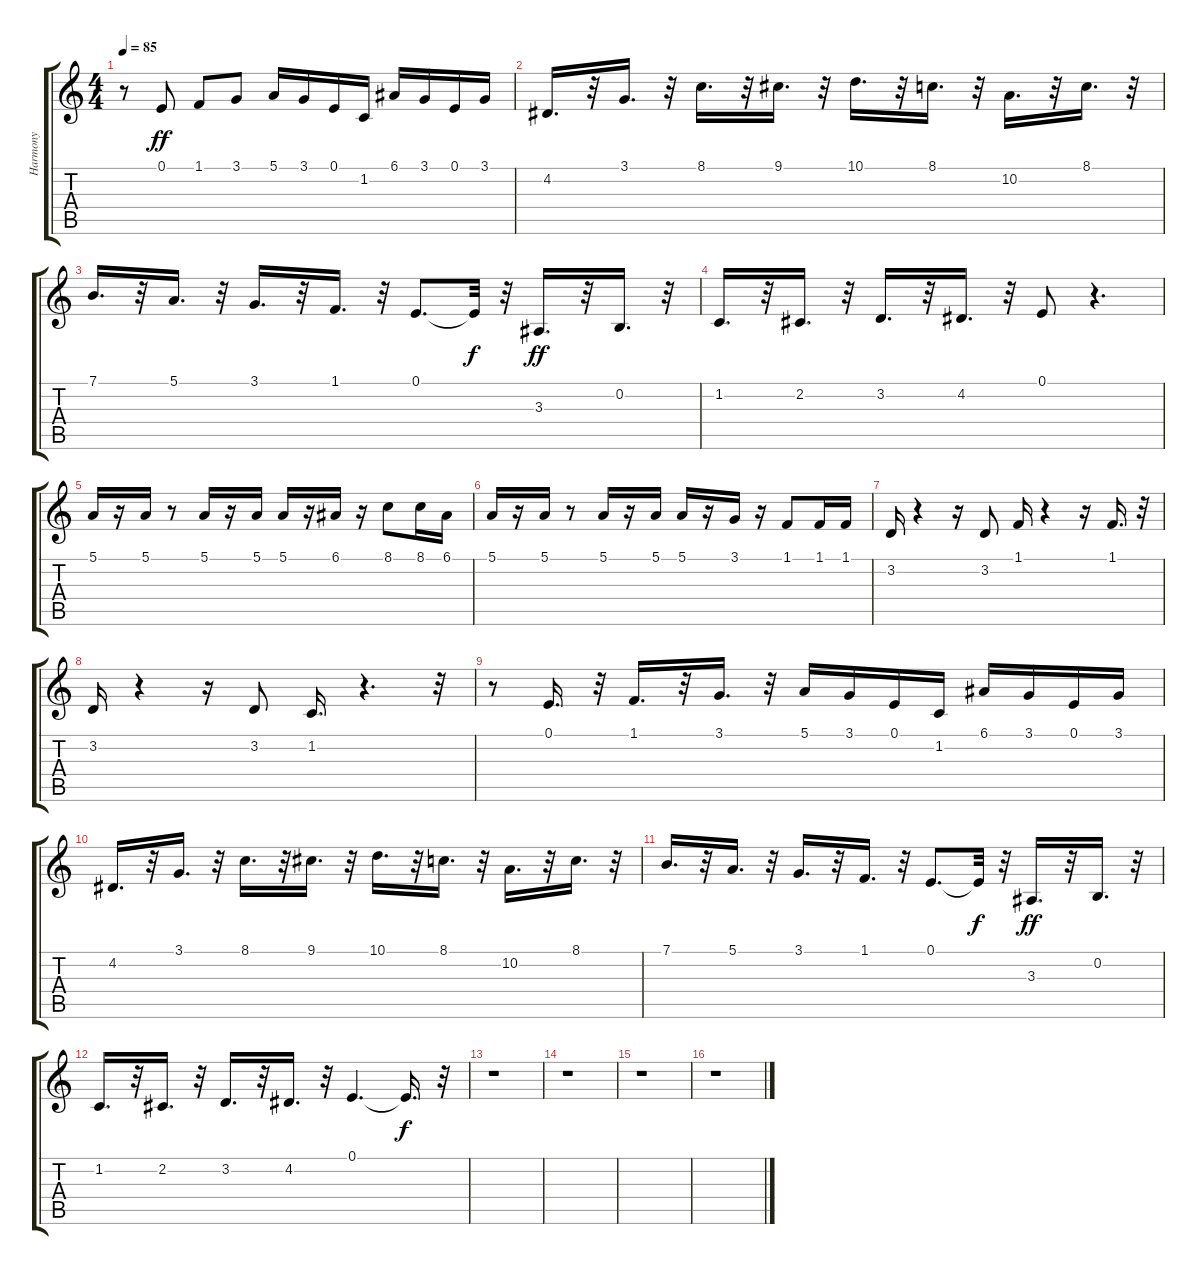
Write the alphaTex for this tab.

\track ("Harmony" "Harmony") {instrument clarinet}
\staff {score tabs}
\tuning (E4 B3 G3 D3 A2 E2) {hide}
\ts (4 4)
\tempo 85
\clef g2
\ks c
r.8{dy ff} 0.1.8 1.1.8 3.1.8 5.1.16 3.1.16 0.1.16 1.2.16 6.1.16 3.1.16 0.1.16 3.1.16 |
4.2.16{d} r.32 3.1.16{d} r.32 8.1.16{d} r.32 9.1.16{d} r.32 10.1.16{d} r.32 8.1.16{d} r.32 10.2.16{d} r.32 8.1.16{d} r.32 |
7.1.16{d} r.32 5.1.16{d} r.32 3.1.16{d} r.32 1.1.16{d} r.32 0.1.8{d} 0.1{t}.32{dy f} r.32 3.3.16{d dy ff} r.32 0.2.16{d} r.32 |
1.2.16{d} r.32 2.2.16{d} r.32 3.2.16{d} r.32 4.2.16{d} r.32 0.1.8 r.4{d} |
5.1.16 r.16 5.1.16 r.8 5.1.16 r.16 5.1.16 5.1.16 r.16 6.1.16 r.16 8.1.8 8.1.16 6.1.16 |
5.1.16 r.16 5.1.16 r.8 5.1.16 r.16 5.1.16 5.1.16 r.16 3.1.16 r.16 1.1.8 1.1.16 1.1.16 |
3.2.16 r.4 r.16 3.2.8 1.1.16 r.4 r.16 1.1.16{d} r.32 |
3.2.16 r.4 r.16 3.2.8 1.2.16{d} r.4{d} r.32 |
r.8 0.1.16{d} r.32 1.1.16{d} r.32 3.1.16{d} r.32 5.1.16 3.1.16 0.1.16 1.2.16 6.1.16 3.1.16 0.1.16 3.1.16 |
4.2.16{d} r.32 3.1.16{d} r.32 8.1.16{d} r.32 9.1.16{d} r.32 10.1.16{d} r.32 8.1.16{d} r.32 10.2.16{d} r.32 8.1.16{d} r.32 |
7.1.16{d} r.32 5.1.16{d} r.32 3.1.16{d} r.32 1.1.16{d} r.32 0.1.8{d} 0.1{t}.32{dy f} r.32 3.3.16{d dy ff} r.32 0.2.16{d} r.32 |
1.2.16{d} r.32 2.2.16{d} r.32 3.2.16{d} r.32 4.2.16{d} r.32 0.1.4{d} 0.1{t}.16{d dy f} r.32 |
r.1 |
r.1 |
r.1 |
r.1
